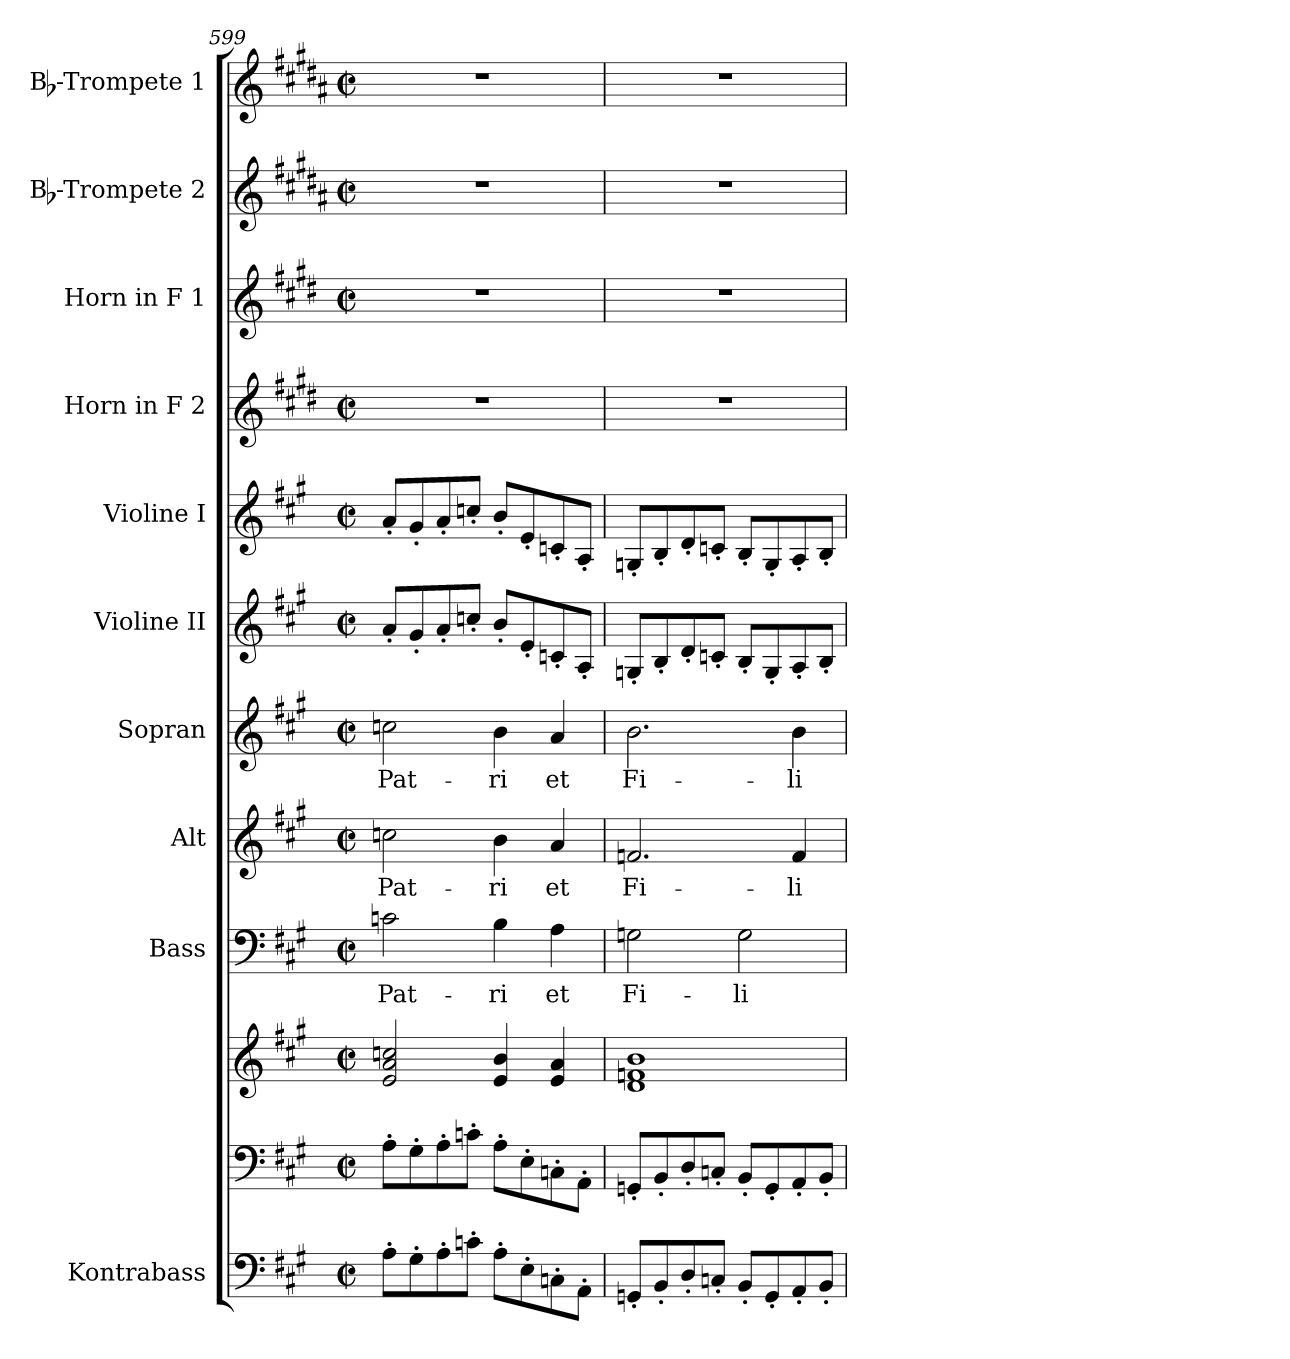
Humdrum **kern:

**kern	**kern	**kern	**kern	**text	**kern	**text	**kern	**text	**kern	**kern	**kern	**kern	**kern	**kern
*part11	*part10	*part10	*part9	*part9	*part8	*part8	*part7	*part7	*part6	*part5	*part4	*part3	*part2	*part1
*staff12	*staff11	*staff10	*staff9	*staff9	*staff8	*staff8	*staff7	*staff7	*staff6	*staff5	*staff4	*staff3	*staff2	*staff1
*I"Kontrabass	*	*	*I"Bass	*	*I"Alt	*	*I"Sopran	*	*I"Violine II	*I"Violine I	*I"Horn in F 2	*I"Horn in F 1	*I"Bb-Trompete 2	*I"Bb-Trompete 1
*I'Kb.	*	*	*I'B.	*	*I'A.	*	*I'S.	*	*I'Vl. II	*I'Vl. I	*	*	*I'Bb Trp. 2	*I'Bb Trp. 1
*clefF4	*clefF4	*clefG2	*clefF4	*	*clefG2	*	*clefG2	*	*clefG2	*clefG2	*clefG2	*clefG2	*clefG2	*clefG2
*ITrd7c12	*	*	*	*	*	*	*	*	*	*	*ITrd4c7	*ITrd4c7	*ITrd1c2	*ITrd1c2
*k[f#c#g#]	*k[f#c#g#]	*k[f#c#g#]	*k[f#c#g#]	*	*k[f#c#g#]	*	*k[f#c#g#]	*	*k[f#c#g#]	*k[f#c#g#]	*k[f#c#g#]	*k[f#c#g#]	*k[f#c#g#]	*k[f#c#g#]
*A:	*A:	*A:	*A:	*	*A:	*	*A:	*	*A:	*A:	*A:	*A:	*A:	*A:
*M2/2	*M2/2	*M2/2	*M2/2	*	*M2/2	*	*M2/2	*	*M2/2	*M2/2	*M2/2	*M2/2	*M2/2	*M2/2
*met(c|)	*met(c|)	*met(c|)	*met(c|)	*	*met(c|)	*	*met(c|)	*	*met(c|)	*met(c|)	*met(c|)	*met(c|)	*met(c|)	*met(c|)
=599	=599	=599	=599	=599	=599	=599	=599	=599	=599	=599	=599	=599	=599	=599
!	!	!	!	!LO:LY:b	!	!LO:LY:b	!	!LO:LY:b	!	!	!	!	!	!
8AA'>\L	8A'>\L	2e/ 2a/ 2ccn/	2cn\	Pat-	2ccn\	Pat-	2ccn\	Pat-	8a'</L	8a'</L	1r	1r	1r	1r
8GG#'>\	8G#'>\	.	.	.	.	.	.	.	8g#'</	8g#'</	.	.	.	.
8AA'>\	8A'>\	.	.	.	.	.	.	.	8a'</	8a'</	.	.	.	.
8Cn'>\J	8cn'>\J	.	.	.	.	.	.	.	8ccn'</J	8ccn'</J	.	.	.	.
!	!	!	!	!LO:LY:b	!	!LO:LY:b	!	!LO:LY:b	!	!	!	!	!	!
8AA'>\L	8A'>\L	4e/ 4b/	4B\	-ri	4b\	-ri	4b\	-ri	8b'</L	8b'</L	.	.	.	.
8EE'>\	8E'>\	.	.	.	.	.	.	.	8e'</	8e'</	.	.	.	.
!	!	!	!	!LO:LY:b	!	!LO:LY:b	!	!LO:LY:b	!	!	!	!	!	!
8CCn'>\	8Cn'>\	4e/ 4a/	4A\	et	4a/	et	4a/	et	8cn'</	8cn'</	.	.	.	.
8AAA'>\J	8AA'>\J	.	.	.	.	.	.	.	8A'</J	8A'</J	.	.	.	.
!!LO:PB:g=z
=600	=600	=600	=600	=600	=600	=600	=600	=600	=600	=600	=600	=600	=600	=600
!	!	!	!	!LO:LY:b	!	!LO:LY:b	!	!LO:LY:b	!	!	!	!	!	!
8GGGn'</L	8GGn'</L	1d 1fn 1b	2Gn\	Fi-	2.fn/	Fi-	2.b\	Fi-	8Gn'</L	8Gn'</L	1r	1r	1r	1r
8BBB'</	8BB'</	.	.	.	.	.	.	.	8B'</	8B'</	.	.	.	.
8DD'</	8D'</	.	.	.	.	.	.	.	8d'</	8d'</	.	.	.	.
8CCn'</J	8Cn'</J	.	.	.	.	.	.	.	8cn'</J	8cn'</J	.	.	.	.
!	!	!	!	!LO:LY:b	!	!	!	!	!	!	!	!	!	!
8BBB'</L	8BB'</L	.	2G\	-li-	.	.	.	.	8B'</L	8B'</L	.	.	.	.
8GGG'</	8GG'</	.	.	.	.	.	.	.	8G'</	8G'</	.	.	.	.
!	!	!	!	!	!	!LO:LY:b	!	!LO:LY:b	!	!	!	!	!	!
8AAA'</	8AA'</	.	.	.	4f/	-li-	4b\	-li-	8A'</	8A'</	.	.	.	.
8BBB'</J	8BB'</J	.	.	.	.	.	.	.	8B'</J	8B'</J	.	.	.	.
=	=	=	=	=	=	=	=	=	=	=	=	=	=	=
*-	*-	*-	*-	*-	*-	*-	*-	*-	*-	*-	*-	*-	*-	*-
